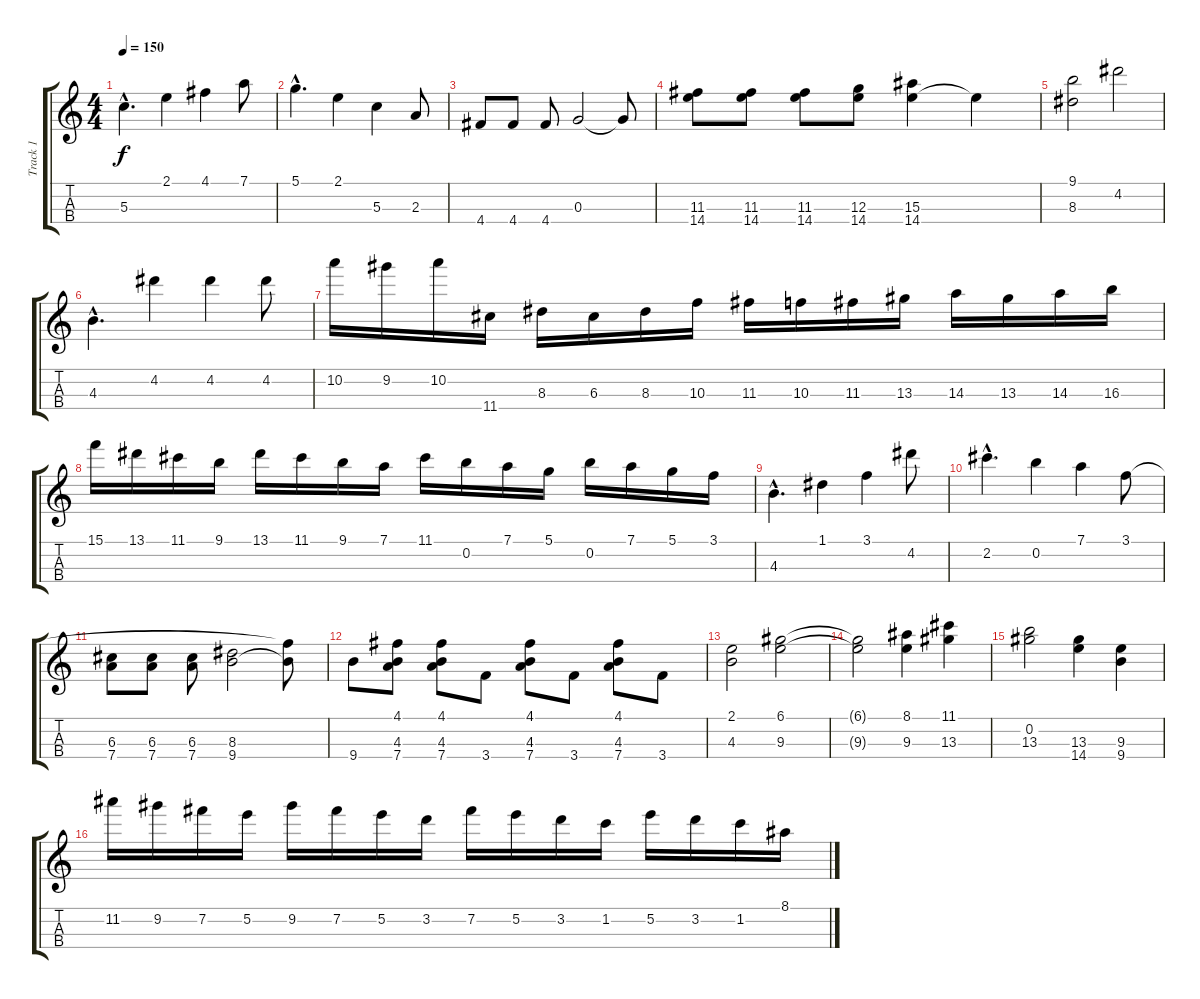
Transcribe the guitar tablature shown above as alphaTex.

\track ("Track 1" "Track 1") {instrument acousticguitarnylon}
\staff {score tabs}
\tuning (D4 B4 G3 D3) {hide}
\ts (4 4)
\tempo 150
\clef g2
\ks c
5.3{hac}.4{d dy f instrument acousticguitarnylon} 2.1.4 4.1.4 7.1.8 |
5.1{hac}.4{d} 2.1.4 5.3.4 2.3.8 |
4.4.8 4.4.8 4.4.8 0.3.2 0.3{t}.8 |
(11.3 14.4).8 (11.3 14.4).8 (11.3 14.4).8 (12.3 14.4).8 (15.3 14.4).4 14.4{t}.4 |
(9.1 8.3).2 4.2.2 |
4.3{hac}.4{d} 4.2.4 4.2.4 4.2.8 |
10.2.16 9.2.16 10.2.16 11.4.16 8.3.16 6.3.16 8.3.16 10.3.16 11.3.16 10.3.16 11.3.16 13.3.16 14.3.16 13.3.16 14.3.16 16.3.16 |
15.1.16 13.1.16 11.1.16 9.1.16 13.1.16 11.1.16 9.1.16 7.1.16 11.1.16 0.2.16 7.1.16 5.1.16 0.2.16 7.1.16 5.1.16 3.1.16 |
4.3{hac}.4{d} 1.1.4 3.1.4 4.2.8 |
2.2{hac}.4{d} 0.2.4 7.1.4 3.1.8 |
(6.3 7.4).8 (6.3 7.4).8 (6.3 7.4).8 (8.3 9.4).2 (3.1{t} 9.4{t}).8 |
9.4.8 (4.1 4.3 7.4).8 (4.1 4.3 7.4).8 3.4.8 (4.1 4.3 7.4).8 3.4.8 (4.1 4.3 7.4).8 3.4.8 |
(2.1 4.3).2 (6.1 9.3).2 |
(6.1{t} 9.3{t}).2 (8.1 9.3).4 (11.1 13.3).4 |
(0.2 13.3).2 (13.3 14.4).4 (9.3 9.4).4 |
11.2.16 9.2.16 7.2.16 5.2.16 9.2.16 7.2.16 5.2.16 3.2.16 7.2.16 5.2.16 3.2.16 1.2.16 5.2.16 3.2.16 1.2.16 8.1.16
